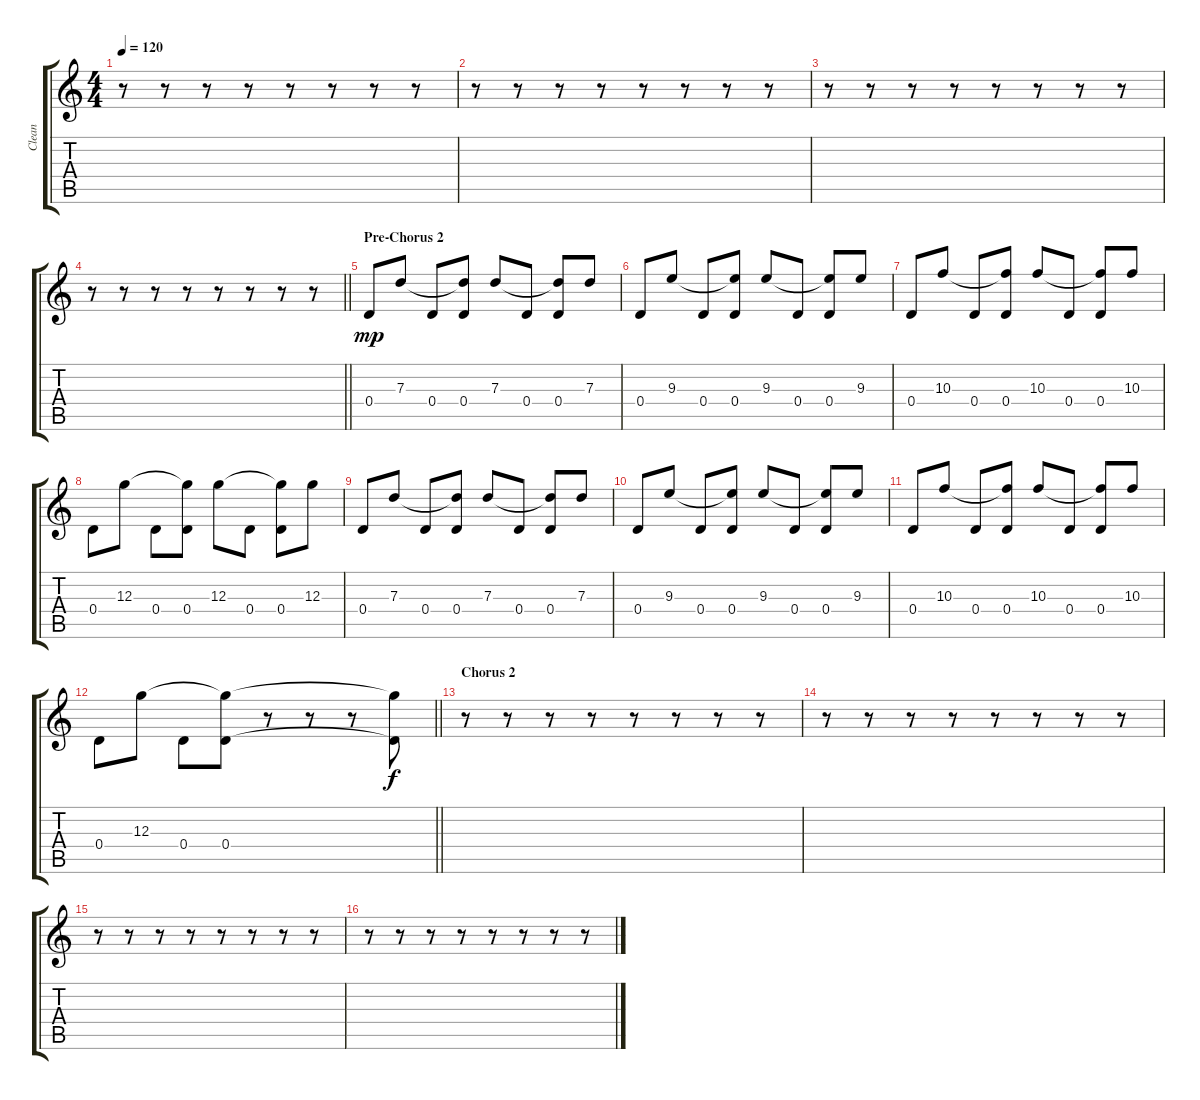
\track ("Clean" "Clean") {instrument acousticguitarsteel}
\staff {score tabs}
\tuning (E4 B3 G3 D3 A2 D2) {hide}
\ts (4 4)
\tempo 120
\clef g2
\ks c
r.8{dy mp} r.8 r.8 r.8 r.8 r.8 r.8 r.8 |
r.8 r.8 r.8 r.8 r.8 r.8 r.8 r.8 |
r.8 r.8 r.8 r.8 r.8 r.8 r.8 r.8 |
\barLineRight lightlight
r.8 r.8 r.8 r.8 r.8 r.8 r.8 r.8 |
\section ("" "Pre-Chorus 2")
0.4.8 7.3.8 0.4.8 (7.3{t} 0.4).8 7.3.8 0.4.8 (7.3{t} 0.4).8 7.3.8 |
0.4.8 9.3.8 0.4.8 (9.3{t} 0.4).8 9.3.8 0.4.8 (9.3{t} 0.4).8 9.3.8 |
0.4.8 10.3.8 0.4.8 (10.3{t} 0.4).8 10.3.8 0.4.8 (10.3{t} 0.4).8 10.3.8 |
0.4.8 12.3.8 0.4.8 (12.3{t} 0.4).8 12.3.8 0.4.8 (12.3{t} 0.4).8 12.3.8 |
0.4.8 7.3.8 0.4.8 (7.3{t} 0.4).8 7.3.8 0.4.8 (7.3{t} 0.4).8 7.3.8 |
0.4.8 9.3.8 0.4.8 (9.3{t} 0.4).8 9.3.8 0.4.8 (9.3{t} 0.4).8 9.3.8 |
0.4.8 10.3.8 0.4.8 (10.3{t} 0.4).8 10.3.8 0.4.8 (10.3{t} 0.4).8 10.3.8 |
\barLineRight lightlight
0.4.8 12.3.8 0.4.8 (12.3{t} 0.4).8 r.8 r.8 r.8 (12.3{t} 0.4{t}).8{dy f} |
\section ("" "Chorus 2")
r.8 r.8 r.8 r.8 r.8 r.8 r.8 r.8 |
r.8 r.8 r.8 r.8 r.8 r.8 r.8 r.8 |
r.8 r.8 r.8 r.8 r.8 r.8 r.8 r.8 |
r.8 r.8 r.8 r.8 r.8 r.8 r.8 r.8
